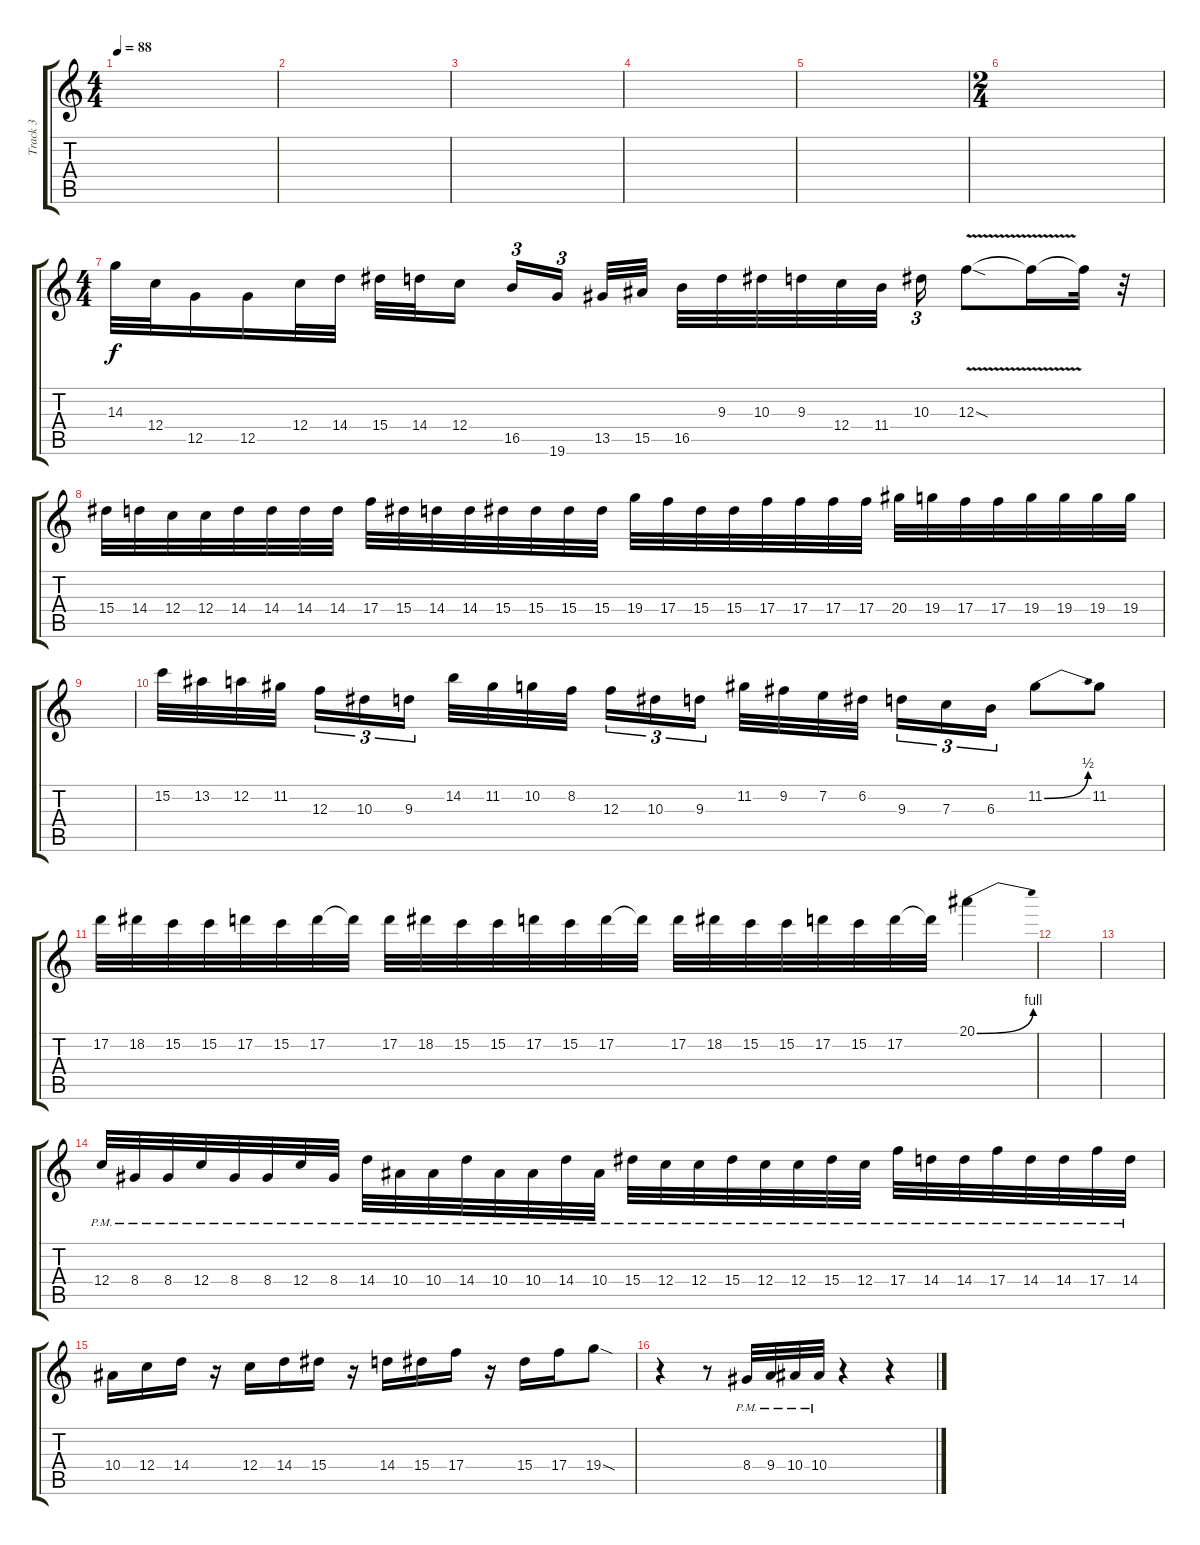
\track ("Track 3" "Track 3") {instrument distortionguitar}
\staff {score tabs}
\tuning (D4 A3 F3 C3 G2 C2) {hide}
\ts (4 4)
\tempo 88
\clef g2
\ks c
|
|
|
|
|
\ts (2 4)
|
\ts (4 4)
14.3.32{volume 4} 12.4.32 12.5.16 12.5.16 12.4.32 14.4.32 15.4.32 14.4.32 12.4.16{beam splitsecondary} 16.5.16{tu (3 2)} 19.6.16{tu (3 2) beam splitsecondary} 13.5.32 15.5.32 16.5.32 9.3.32 10.3.32 9.3.32 12.4.32 11.4.32{beam splitsecondary} 10.3.16{tu (3 2)} 12.3{v sod}.8 12.3{t}.16 12.3{t}.32 r.32 |
15.4.32 14.4.32 12.4.32 12.4.32 14.4.32 14.4.32 14.4.32 14.4.32 17.4.32 15.4.32 14.4.32 14.4.32 15.4.32 15.4.32 15.4.32 15.4.32 19.4.32 17.4.32 15.4.32 15.4.32 17.4.32 17.4.32 17.4.32 17.4.32 20.4.32 19.4.32 17.4.32 17.4.32 19.4.32 19.4.32 19.4.32 19.4.32 |
|
15.2.32 13.2.32 12.2.32 11.2.32{beam splitsecondary} 12.3.16{tu (3 2)} 10.3.16{tu (3 2)} 9.3.16{tu (3 2)} 14.2.32 11.2.32 10.2.32 8.2.32{beam splitsecondary} 12.3.16{tu (3 2)} 10.3.16{tu (3 2)} 9.3.16{tu (3 2)} 11.2.32 9.2.32 7.2.32 6.2.32{beam splitsecondary} 9.3.16{tu (3 2)} 7.3.16{tu (3 2)} 6.3.16{tu (3 2)} 11.2{be (bend 0 0 60 2)}.8 11.2.8 |
17.2.32 18.2.32 15.2.32 15.2.32 17.2.32 15.2.32 17.2.32 17.2{t}.32 17.2.32 18.2.32 15.2.32 15.2.32 17.2.32 15.2.32 17.2.32 17.2{t}.32 17.2.32 18.2.32 15.2.32 15.2.32 17.2.32 15.2.32 17.2.32 17.2{t}.32 20.1{be (bend 0 0 60 4)}.4 |
|
|
12.4{pm}.32 8.4{pm}.32 8.4{pm}.32 12.4{pm}.32 8.4{pm}.32 8.4{pm}.32 12.4{pm}.32 8.4{pm}.32 14.4{pm}.32 10.4{pm}.32 10.4{pm}.32 14.4{pm}.32 10.4{pm}.32 10.4{pm}.32 14.4{pm}.32 10.4{pm}.32 15.4{pm}.32 12.4{pm}.32 12.4{pm}.32 15.4{pm}.32 12.4{pm}.32 12.4{pm}.32 15.4{pm}.32 12.4{pm}.32 17.4{pm}.32 14.4{pm}.32 14.4{pm}.32 17.4{pm}.32 14.4{pm}.32 14.4{pm}.32 17.4{pm}.32 14.4{pm}.32 |
10.4.16 12.4.16 14.4.16 r.16 12.4.16 14.4.16 15.4.16 r.16 14.4.16 15.4.16 17.4.16 r.16 15.4.16 17.4.16 19.4{sod}.8 |
r.4 r.8 8.4{pm}.32 9.4{pm}.32 10.4{pm}.32 10.4{pm}.32 r.4 r.4
